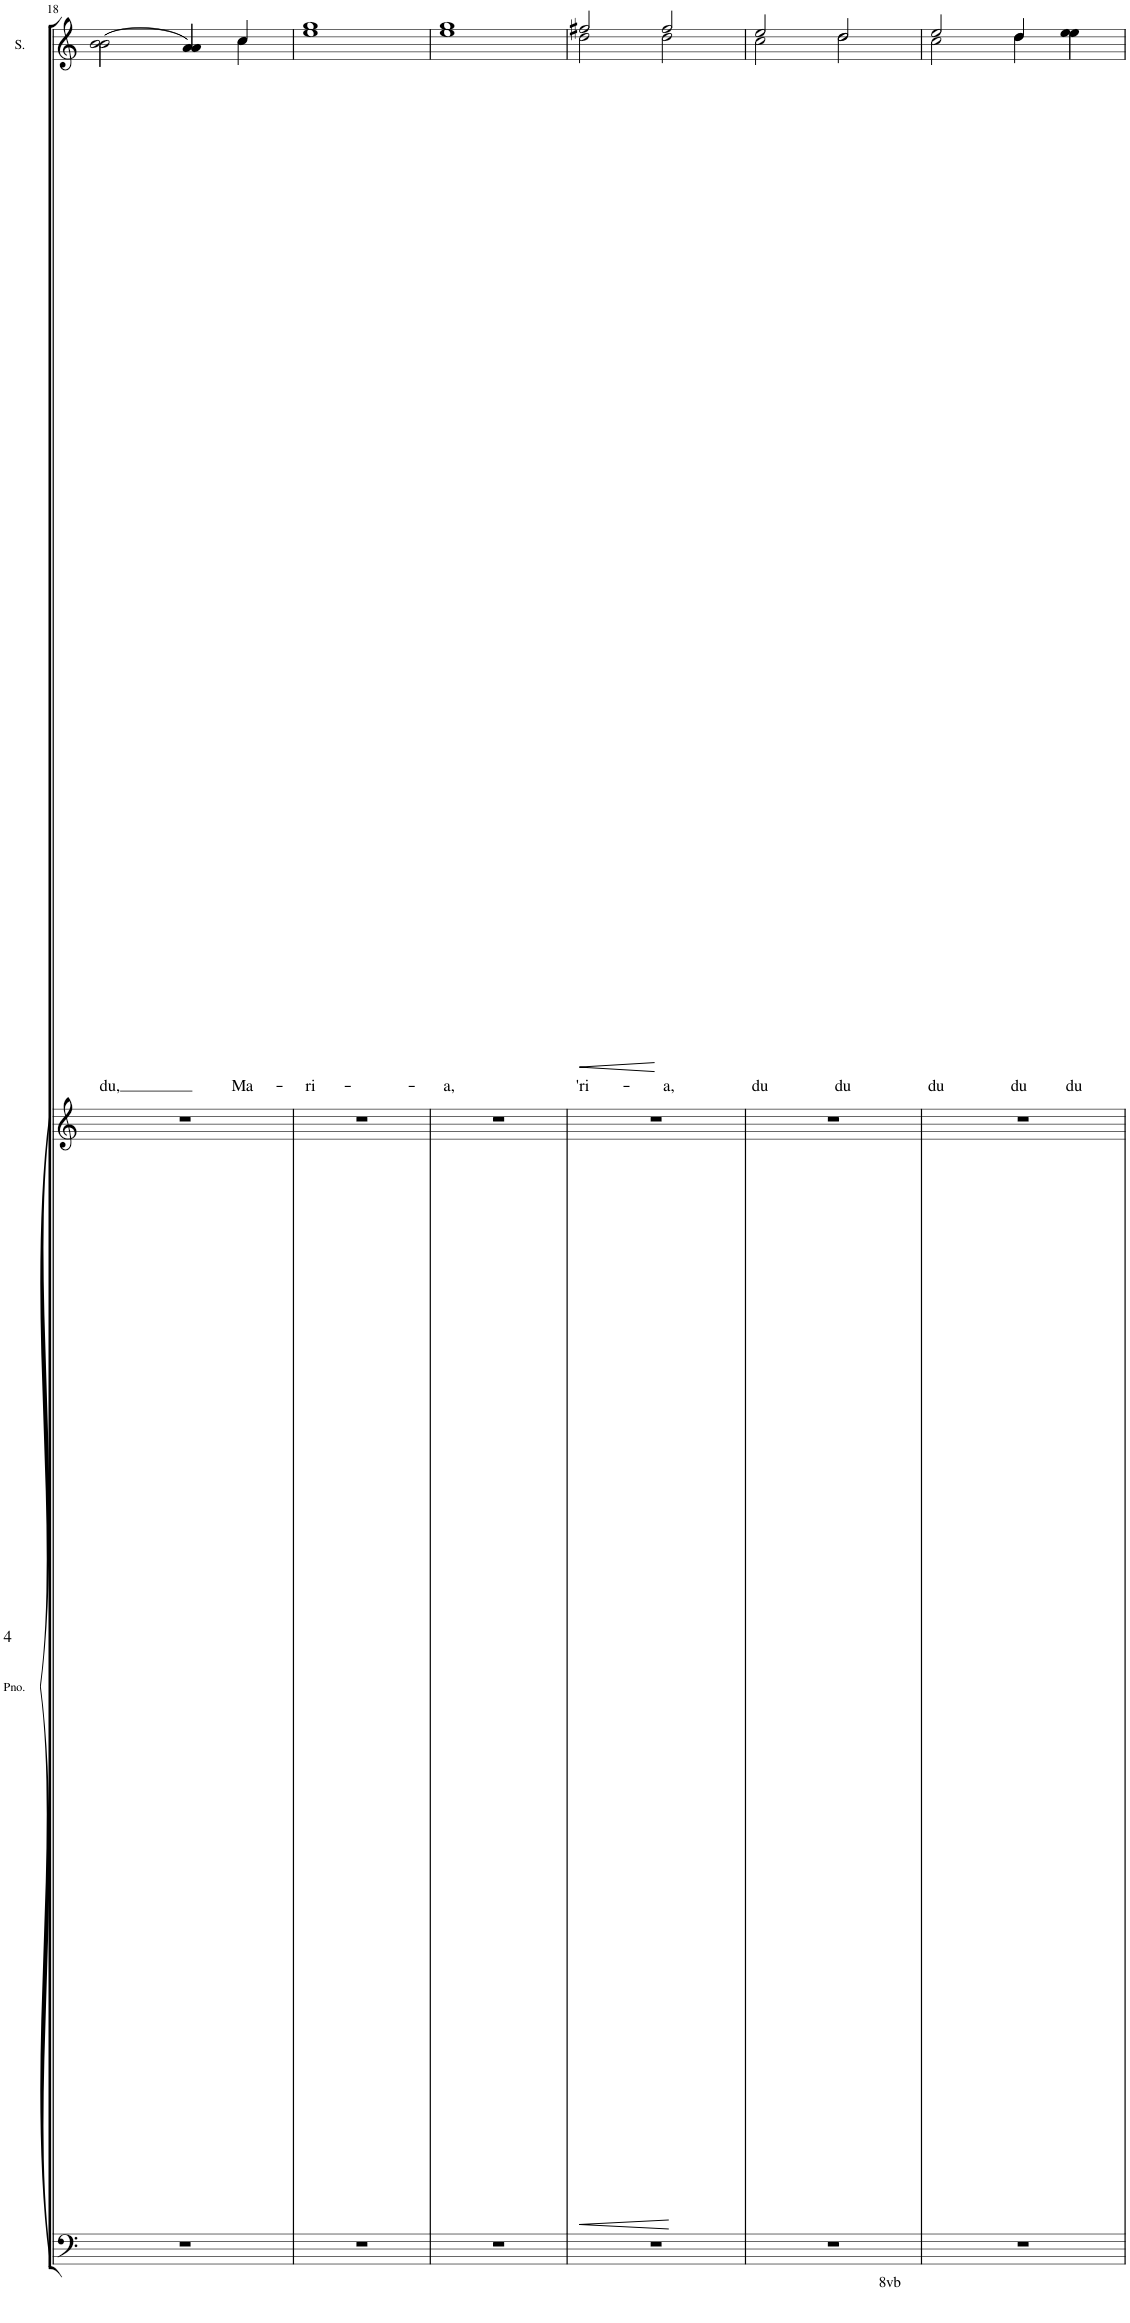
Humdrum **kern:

**kern	**text	**dynam
*part1	*part1	*part1
*staff1	*staff1	*staff1
*I"Soprano	*	*
*I'S.	*	*
!!LO:PB:g=z
*clefG2	*	*
*k[]	*	*
*M4/4	*	*
*met(c)	*	*
=18	=18	=18
!	!LO:LY:b	!
*^	*	*
(2b\	2b\	du,	.
4a/)	4a/	.	.
!	!	!LO:LY:b	!
4cc/	4cc\	Ma-	.
=19	=19	=19	=19
!	!	!LO:LY:b	!
1gg	1ee	-ri-	.
=20	=20	=20	=20
!	!	!LO:LY:b	!
1gg	1ee	-a,	.
=21	=21	=21	=21
!	!	!LO:LY:b	!LO:HP:b
2ff#X/	2dd\	'ri-	<
!	!	!LO:LY:b	!
2ff#/	2dd\	-a,	[
=22	=22	=22	=22
!	!	!LO:LY:b	!
2ee/	2cc\	du	.
!	!	!LO:LY:b	!
2dd/	2dd\	du	.
=23	=23	=23	=23
!	!	!LO:LY:b	!
2ee/	2cc\	du	.
!	!	!LO:LY:b	!
4dd/	4dd\	du	.
!	!	!LO:LY:b	!
4ee\	4ee\	du	.
*v	*v	*	*
=	=	=
*-	*-	*-
